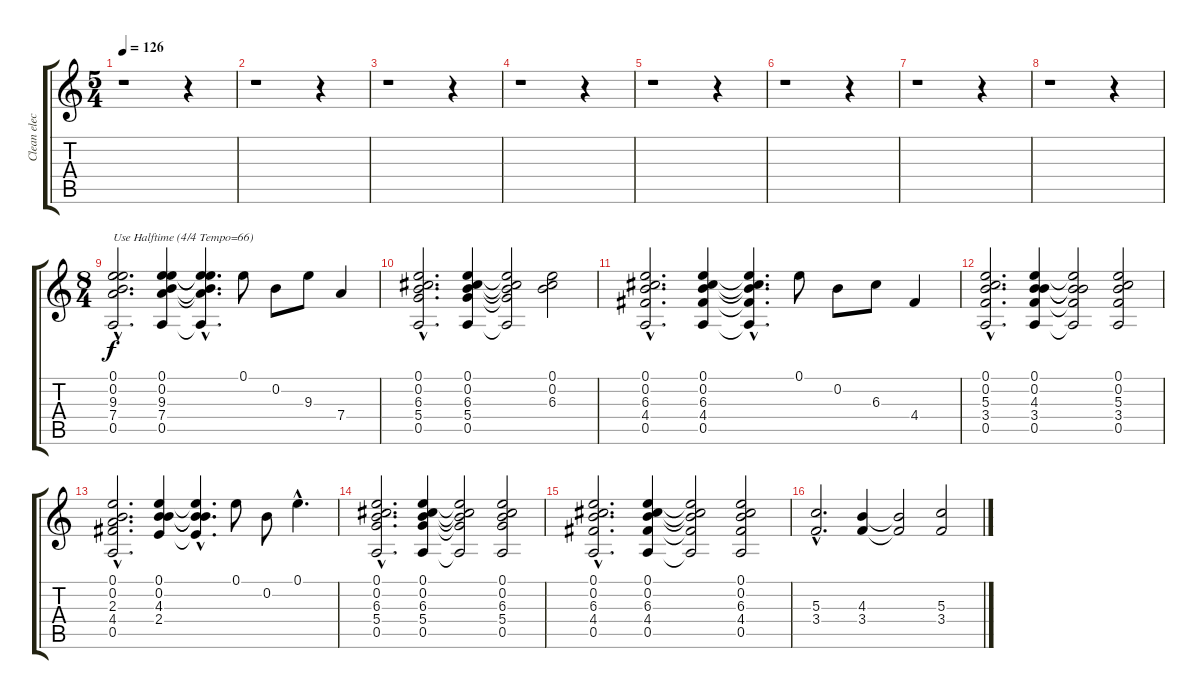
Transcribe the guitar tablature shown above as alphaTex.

\track ("Clean electric W/chorus" "Clean elec") {instrument electricguitarclean}
\staff {score tabs}
\tuning (E4 B3 G3 D3 A2 E2) {hide}
\ts (5 4)
\tempo 126
\clef g2
\ks c
r.1{dy f} r.4 |
r.1 r.4 |
r.1 r.4 |
r.1 r.4 |
r.1 r.4 |
r.1 r.4 |
r.1 r.4 |
r.1 r.4 |
\ts (8 4)
(0.1{hac} 0.2{hac} 9.3{hac} 7.4{hac} 0.5{hac}).2{d txt "Use Halftime (4/4 Tempo=66)"} (0.1 0.2 9.3 7.4 0.5).4 (0.1{hac t} 0.2{hac t} 9.3{hac t} 7.4{hac t} 0.5{hac t}).4{d} 0.1.8 0.2.8 9.3.8 7.4.4 |
(0.1{hac} 0.2{hac} 6.3{hac} 5.4{hac} 0.5{hac}).2{d} (0.1 0.2 6.3 5.4 0.5).4 (0.1{t} 0.2{t} 6.3{t} 5.4{t} 0.5{t}).2 (0.1 0.2 6.3).2 |
(0.1{hac} 0.2{hac} 6.3{hac} 4.4{hac} 0.5{hac}).2{d} (0.1 0.2 6.3 4.4 0.5).4 (0.1{hac t} 0.2{hac t} 6.3{hac t} 4.4{hac t} 0.5{hac t}).4{d} 0.1.8 0.2.8 6.3.8 4.4.4 |
(0.1{hac} 0.2{hac} 5.3{hac} 3.4{hac} 0.5{hac}).2{d} (0.1 0.2 4.3 3.4 0.5).4 (0.1{t} 0.2{t} 4.3{t} 3.4{t} 0.5{t}).2 (0.1 0.2 5.3 3.4 0.5).2 |
(0.1{hac} 0.2{hac} 2.3{hac} 4.4{hac} 0.5{hac}).2{d} (0.1 0.2 4.3 2.4).4 (0.1{hac t} 0.2{hac t} 4.3{hac t} 2.4{hac t}).4{d} 0.1.8 0.2.8 0.1{hac}.4{d} |
(0.1{hac} 0.2{hac} 6.3{hac} 5.4{hac} 0.5{hac}).2{d} (0.1 0.2 6.3 5.4 0.5).4 (0.1{t} 0.2{t} 6.3{t} 5.4{t} 0.5{t}).2 (0.1 0.2 6.3 5.4 0.5).2 |
(0.1{hac} 0.2{hac} 6.3{hac} 4.4{hac} 0.5{hac}).2{d} (0.1 0.2 6.3 4.4 0.5).4 (0.1{t} 0.2{t} 6.3{t} 4.4{t} 0.5{t}).2 (0.1 0.2 6.3 4.4 0.5).2 |
(5.3{hac} 3.4{hac}).2{d} (4.3 3.4).4 (4.3{t} 3.4{t}).2 (5.3 3.4).2
